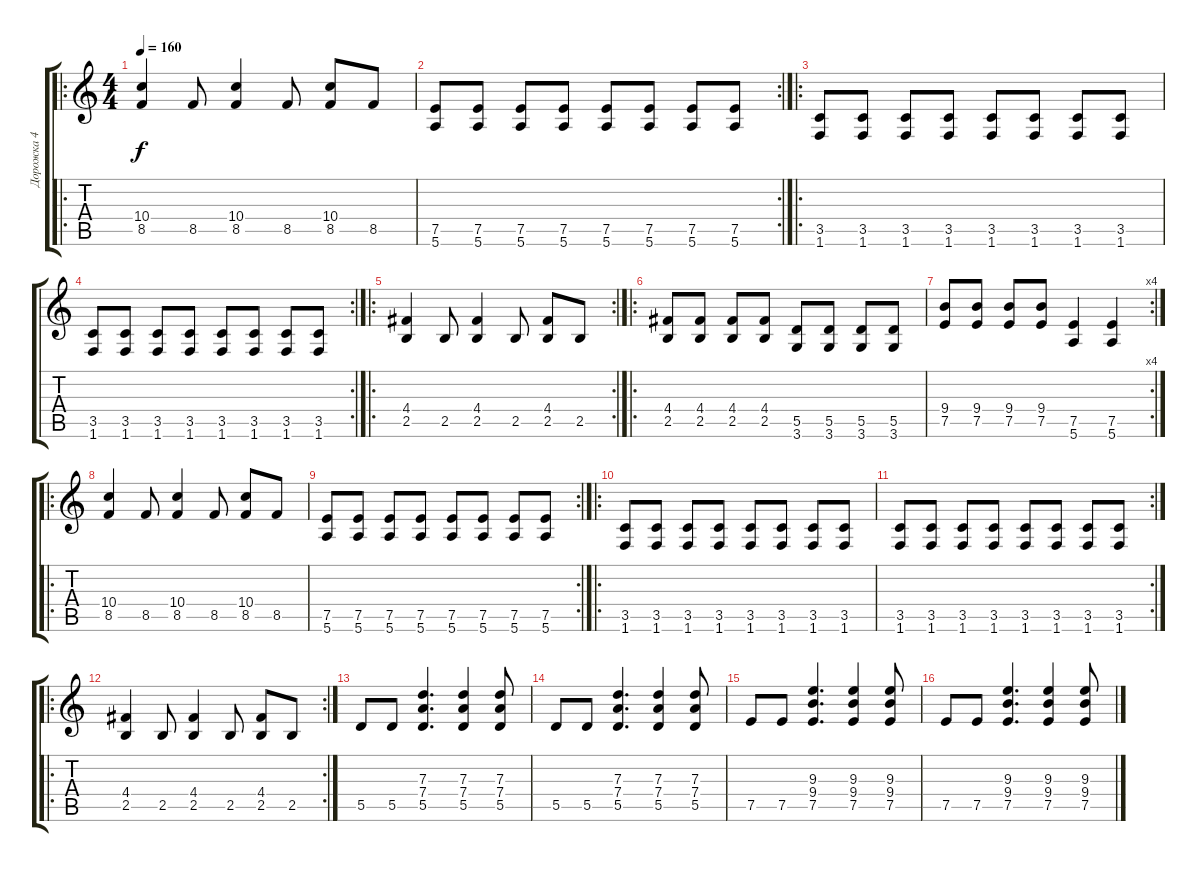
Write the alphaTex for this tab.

\track ("Дорожка 4" "Дорожка 4") {instrument overdrivenguitar}
\staff {score tabs}
\tuning (E4 B3 G3 D3 A2 E2) {hide}
\ro
\ts (4 4)
\tempo 160
\clef g2
\ks c
(10.4 8.5).4{dy f} 8.5.8 (10.4 8.5).4 8.5.8 (10.4 8.5).8 8.5.8 |
\rc 2
(7.5 5.6).8 (7.5 5.6).8 (7.5 5.6).8 (7.5 5.6).8 (7.5 5.6).8 (7.5 5.6).8 (7.5 5.6).8 (7.5 5.6).8 |
\ro
(3.5 1.6).8 (3.5 1.6).8 (3.5 1.6).8 (3.5 1.6).8 (3.5 1.6).8 (3.5 1.6).8 (3.5 1.6).8 (3.5 1.6).8 |
\rc 2
(3.5 1.6).8 (3.5 1.6).8 (3.5 1.6).8 (3.5 1.6).8 (3.5 1.6).8 (3.5 1.6).8 (3.5 1.6).8 (3.5 1.6).8 |
\ro
\rc 2
(4.4 2.5).4 2.5.8 (4.4 2.5).4 2.5.8 (4.4 2.5).8 2.5.8 |
\ro
(4.4 2.5).8 (4.4 2.5).8 (4.4 2.5).8 (4.4 2.5).8 (5.5 3.6).8 (5.5 3.6).8 (5.5 3.6).8 (5.5 3.6).8 |
\rc 4
(9.4 7.5).8 (9.4 7.5).8 (9.4 7.5).8 (9.4 7.5).8 (7.5 5.6).4 (7.5 5.6).4 |
\ro
(10.4 8.5).4 8.5.8 (10.4 8.5).4 8.5.8 (10.4 8.5).8 8.5.8 |
\rc 2
(7.5 5.6).8 (7.5 5.6).8 (7.5 5.6).8 (7.5 5.6).8 (7.5 5.6).8 (7.5 5.6).8 (7.5 5.6).8 (7.5 5.6).8 |
\ro
(3.5 1.6).8 (3.5 1.6).8 (3.5 1.6).8 (3.5 1.6).8 (3.5 1.6).8 (3.5 1.6).8 (3.5 1.6).8 (3.5 1.6).8 |
\rc 2
(3.5 1.6).8 (3.5 1.6).8 (3.5 1.6).8 (3.5 1.6).8 (3.5 1.6).8 (3.5 1.6).8 (3.5 1.6).8 (3.5 1.6).8 |
\ro
\rc 2
(4.4 2.5).4 2.5.8 (4.4 2.5).4 2.5.8 (4.4 2.5).8 2.5.8 |
5.5.8 5.5.8 (7.3 7.4 5.5).4{d} (7.3 7.4 5.5).4 (7.3 7.4 5.5).8 |
5.5.8 5.5.8 (7.3 7.4 5.5).4{d} (7.3 7.4 5.5).4 (7.3 7.4 5.5).8 |
7.5.8 7.5.8 (9.3 9.4 7.5).4{d} (9.3 9.4 7.5).4 (9.3 9.4 7.5).8 |
7.5.8 7.5.8 (9.3 9.4 7.5).4{d} (9.3 9.4 7.5).4 (9.3 9.4 7.5).8
